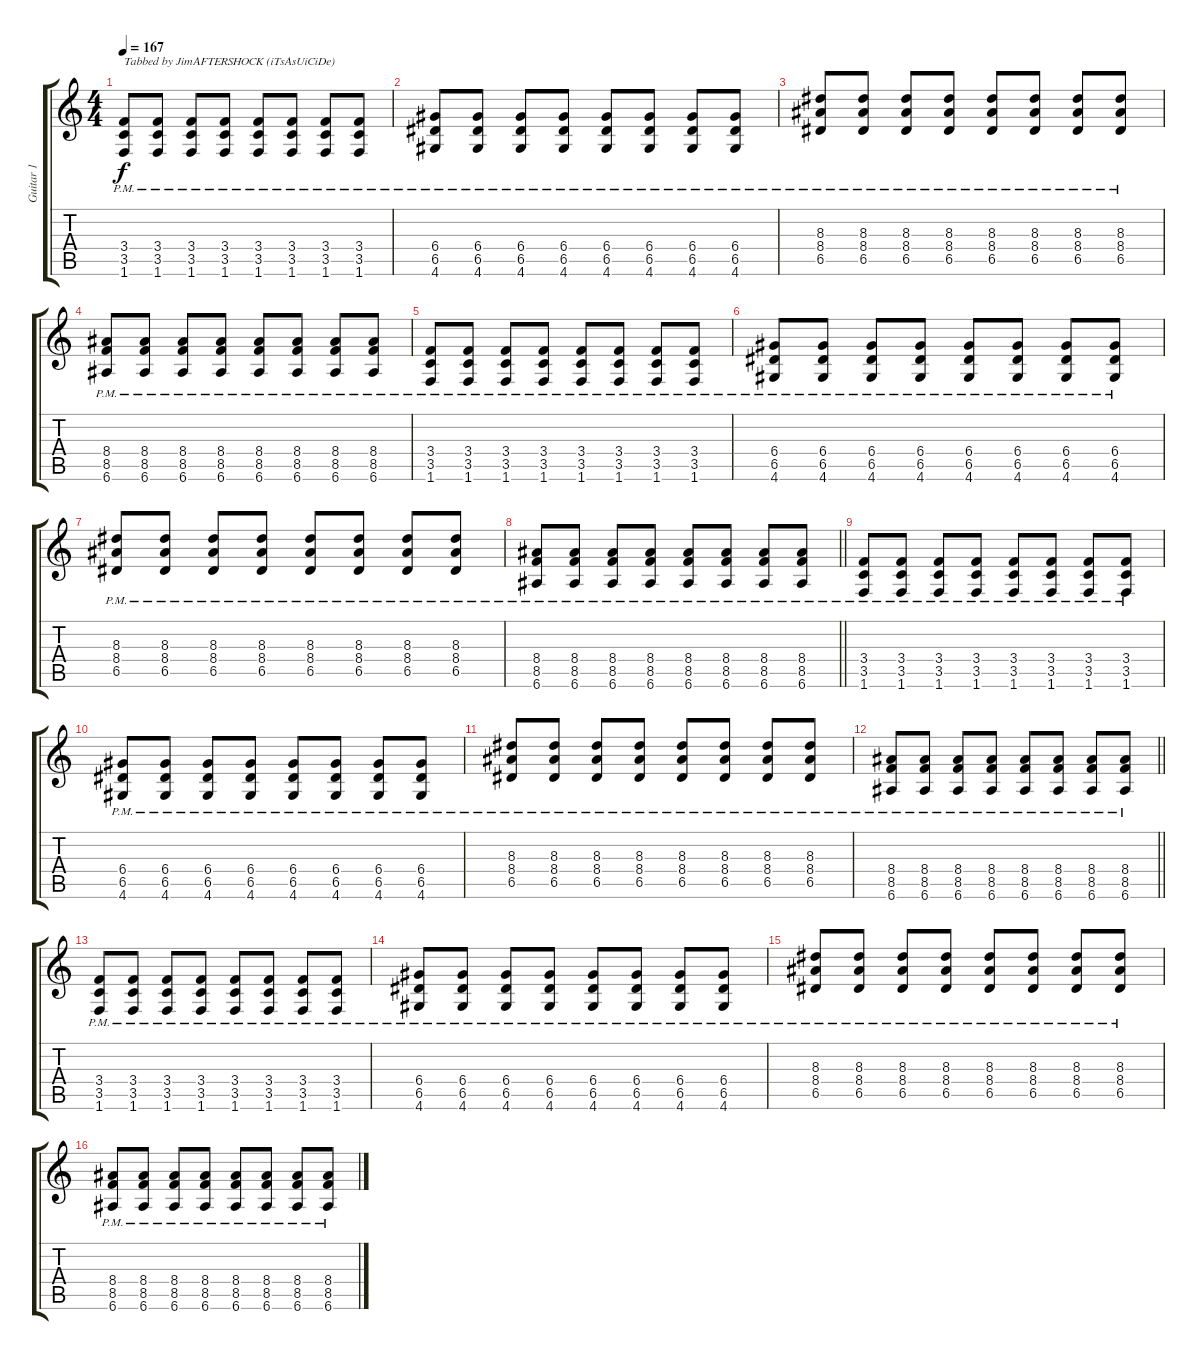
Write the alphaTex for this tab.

\track ("Guitar 1" "Guitar 1") {instrument overdrivenguitar}
\staff {score tabs}
\tuning (E4 B3 G3 D3 A2 E2) {hide}
\ts (4 4)
\tempo 167
\clef g2
\ks c
(3.4{pm} 3.5{pm} 1.6{pm}).8{txt "Tabbed by JimAFTERSHOCK (iTsAsUiCiDe)" dy f instrument overdrivenguitar} (3.4{pm} 3.5{pm} 1.6{pm}).8 (3.4{pm} 3.5{pm} 1.6{pm}).8 (3.4{pm} 3.5{pm} 1.6{pm}).8 (3.4{pm} 3.5{pm} 1.6{pm}).8 (3.4{pm} 3.5{pm} 1.6{pm}).8 (3.4{pm} 3.5{pm} 1.6{pm}).8 (3.4{pm} 3.5{pm} 1.6{pm}).8 |
(6.4{pm} 6.5{pm} 4.6{pm}).8 (6.4{pm} 6.5{pm} 4.6{pm}).8 (6.4{pm} 6.5{pm} 4.6{pm}).8 (6.4{pm} 6.5{pm} 4.6{pm}).8 (6.4{pm} 6.5{pm} 4.6{pm}).8 (6.4{pm} 6.5{pm} 4.6{pm}).8 (6.4{pm} 6.5{pm} 4.6{pm}).8 (6.4{pm} 6.5{pm} 4.6{pm}).8 |
(8.3{pm} 8.4{pm} 6.5{pm}).8 (8.3{pm} 8.4{pm} 6.5{pm}).8 (8.3{pm} 8.4{pm} 6.5{pm}).8 (8.3{pm} 8.4{pm} 6.5{pm}).8 (8.3{pm} 8.4{pm} 6.5{pm}).8 (8.3{pm} 8.4{pm} 6.5{pm}).8 (8.3{pm} 8.4{pm} 6.5{pm}).8 (8.3{pm} 8.4{pm} 6.5{pm}).8 |
(8.4{pm} 8.5{pm} 6.6{pm}).8 (8.4{pm} 8.5{pm} 6.6{pm}).8 (8.4{pm} 8.5{pm} 6.6{pm}).8 (8.4{pm} 8.5{pm} 6.6{pm}).8 (8.4{pm} 8.5{pm} 6.6{pm}).8 (8.4{pm} 8.5{pm} 6.6{pm}).8 (8.4{pm} 8.5{pm} 6.6{pm}).8 (8.4{pm} 8.5{pm} 6.6{pm}).8 |
(3.4{pm} 3.5{pm} 1.6{pm}).8 (3.4{pm} 3.5{pm} 1.6{pm}).8 (3.4{pm} 3.5{pm} 1.6{pm}).8 (3.4{pm} 3.5{pm} 1.6{pm}).8 (3.4{pm} 3.5{pm} 1.6{pm}).8 (3.4{pm} 3.5{pm} 1.6{pm}).8 (3.4{pm} 3.5{pm} 1.6{pm}).8 (3.4{pm} 3.5{pm} 1.6{pm}).8 |
(6.4{pm} 6.5{pm} 4.6{pm}).8 (6.4{pm} 6.5{pm} 4.6{pm}).8 (6.4{pm} 6.5{pm} 4.6{pm}).8 (6.4{pm} 6.5{pm} 4.6{pm}).8 (6.4{pm} 6.5{pm} 4.6{pm}).8 (6.4{pm} 6.5{pm} 4.6{pm}).8 (6.4{pm} 6.5{pm} 4.6{pm}).8 (6.4{pm} 6.5{pm} 4.6{pm}).8 |
(8.3{pm} 8.4{pm} 6.5{pm}).8 (8.3{pm} 8.4{pm} 6.5{pm}).8 (8.3{pm} 8.4{pm} 6.5{pm}).8 (8.3{pm} 8.4{pm} 6.5{pm}).8 (8.3{pm} 8.4{pm} 6.5{pm}).8 (8.3{pm} 8.4{pm} 6.5{pm}).8 (8.3{pm} 8.4{pm} 6.5{pm}).8 (8.3{pm} 8.4{pm} 6.5{pm}).8 |
\barLineRight lightlight
(8.4{pm} 8.5{pm} 6.6{pm}).8 (8.4{pm} 8.5{pm} 6.6{pm}).8 (8.4{pm} 8.5{pm} 6.6{pm}).8 (8.4{pm} 8.5{pm} 6.6{pm}).8 (8.4{pm} 8.5{pm} 6.6{pm}).8 (8.4{pm} 8.5{pm} 6.6{pm}).8 (8.4{pm} 8.5{pm} 6.6{pm}).8 (8.4{pm} 8.5{pm} 6.6{pm}).8 |
(3.4{pm} 3.5{pm} 1.6{pm}).8 (3.4{pm} 3.5{pm} 1.6{pm}).8 (3.4{pm} 3.5{pm} 1.6{pm}).8 (3.4{pm} 3.5{pm} 1.6{pm}).8 (3.4{pm} 3.5{pm} 1.6{pm}).8 (3.4{pm} 3.5{pm} 1.6{pm}).8 (3.4{pm} 3.5{pm} 1.6{pm}).8 (3.4{pm} 3.5{pm} 1.6{pm}).8 |
(6.4{pm} 6.5{pm} 4.6{pm}).8 (6.4{pm} 6.5{pm} 4.6{pm}).8 (6.4{pm} 6.5{pm} 4.6{pm}).8 (6.4{pm} 6.5{pm} 4.6{pm}).8 (6.4{pm} 6.5{pm} 4.6{pm}).8 (6.4{pm} 6.5{pm} 4.6{pm}).8 (6.4{pm} 6.5{pm} 4.6{pm}).8 (6.4{pm} 6.5{pm} 4.6{pm}).8 |
(8.3{pm} 8.4{pm} 6.5{pm}).8 (8.3{pm} 8.4{pm} 6.5{pm}).8 (8.3{pm} 8.4{pm} 6.5{pm}).8 (8.3{pm} 8.4{pm} 6.5{pm}).8 (8.3{pm} 8.4{pm} 6.5{pm}).8 (8.3{pm} 8.4{pm} 6.5{pm}).8 (8.3{pm} 8.4{pm} 6.5{pm}).8 (8.3{pm} 8.4{pm} 6.5{pm}).8 |
\barLineRight lightlight
(8.4{pm} 8.5{pm} 6.6{pm}).8 (8.4{pm} 8.5{pm} 6.6{pm}).8 (8.4{pm} 8.5{pm} 6.6{pm}).8 (8.4{pm} 8.5{pm} 6.6{pm}).8 (8.4{pm} 8.5{pm} 6.6{pm}).8 (8.4{pm} 8.5{pm} 6.6{pm}).8 (8.4{pm} 8.5{pm} 6.6{pm}).8 (8.4{pm} 8.5{pm} 6.6{pm}).8 |
(3.4{pm} 3.5{pm} 1.6{pm}).8 (3.4{pm} 3.5{pm} 1.6{pm}).8 (3.4{pm} 3.5{pm} 1.6{pm}).8 (3.4{pm} 3.5{pm} 1.6{pm}).8 (3.4{pm} 3.5{pm} 1.6{pm}).8 (3.4{pm} 3.5{pm} 1.6{pm}).8 (3.4{pm} 3.5{pm} 1.6{pm}).8 (3.4{pm} 3.5{pm} 1.6{pm}).8 |
(6.4{pm} 6.5{pm} 4.6{pm}).8 (6.4{pm} 6.5{pm} 4.6{pm}).8 (6.4{pm} 6.5{pm} 4.6{pm}).8 (6.4{pm} 6.5{pm} 4.6{pm}).8 (6.4{pm} 6.5{pm} 4.6{pm}).8 (6.4{pm} 6.5{pm} 4.6{pm}).8 (6.4{pm} 6.5{pm} 4.6{pm}).8 (6.4{pm} 6.5{pm} 4.6{pm}).8 |
(8.3{pm} 8.4{pm} 6.5{pm}).8 (8.3{pm} 8.4{pm} 6.5{pm}).8 (8.3{pm} 8.4{pm} 6.5{pm}).8 (8.3{pm} 8.4{pm} 6.5{pm}).8 (8.3{pm} 8.4{pm} 6.5{pm}).8 (8.3{pm} 8.4{pm} 6.5{pm}).8 (8.3{pm} 8.4{pm} 6.5{pm}).8 (8.3{pm} 8.4{pm} 6.5{pm}).8 |
(8.4{pm} 8.5{pm} 6.6{pm}).8 (8.4{pm} 8.5{pm} 6.6{pm}).8 (8.4{pm} 8.5{pm} 6.6{pm}).8 (8.4{pm} 8.5{pm} 6.6{pm}).8 (8.4{pm} 8.5{pm} 6.6{pm}).8 (8.4{pm} 8.5{pm} 6.6{pm}).8 (8.4{pm} 8.5{pm} 6.6{pm}).8 (8.4{pm} 8.5{pm} 6.6{pm}).8
